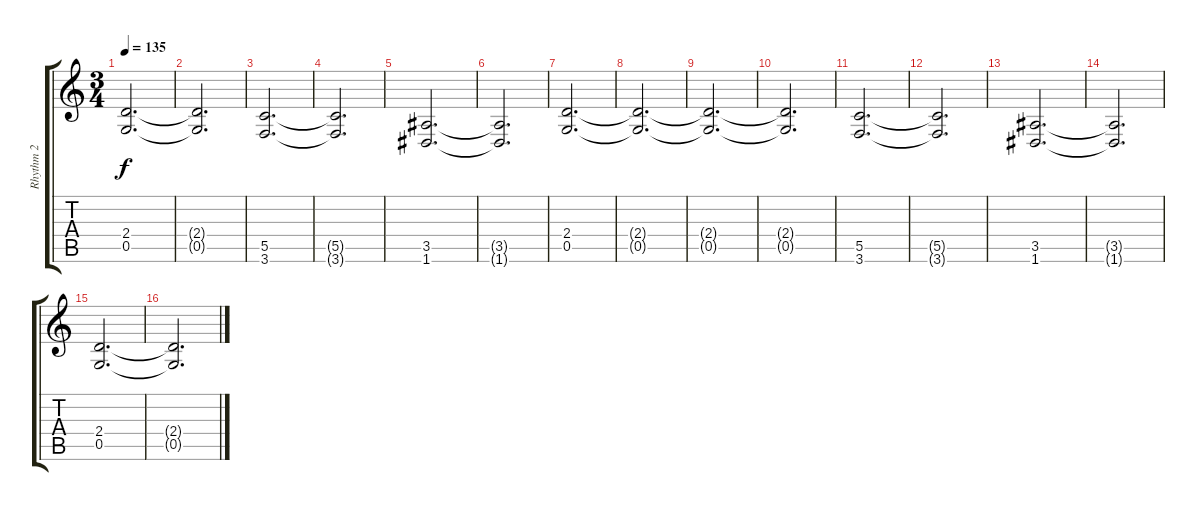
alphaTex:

\track ("Rhythm 2" "Rhythm 2") {instrument distortionguitar}
\staff {score tabs}
\tuning (D4 A3 F3 C3 G2 D2) {hide}
\ts (3 4)
\tempo 135
\clef g2
\ks c
(2.4{t} 0.5{t}).2{d dy f} |
(2.4{t} 0.5{t}).2{d} |
(5.5 3.6).2{d} |
(5.5{t} 3.6{t}).2{d} |
(3.5 1.6).2{d} |
(3.5{t} 1.6{t}).2{d} |
(2.4 0.5).2{d volume 13} |
(2.4{t} 0.5{t}).2{d} |
(2.4{t} 0.5{t}).2{d} |
(2.4{t} 0.5{t}).2{d} |
(5.5 3.6).2{d} |
(5.5{t} 3.6{t}).2{d} |
(3.5 1.6).2{d} |
(3.5{t} 1.6{t}).2{d} |
(2.4 0.5).2{d} |
(2.4{t} 0.5{t}).2{d}
